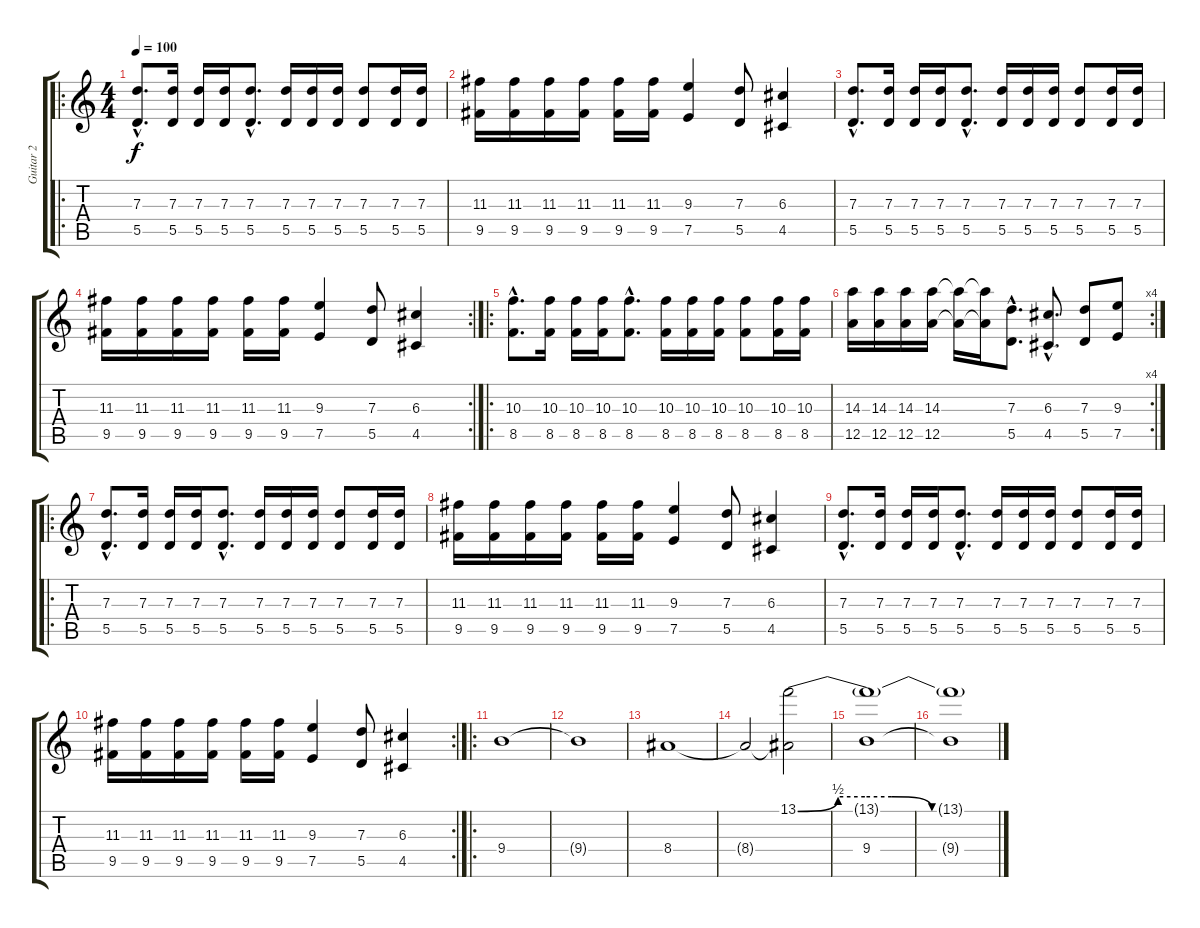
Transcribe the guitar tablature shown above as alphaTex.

\track ("Guitar 2" "Guitar 2") {instrument distortionguitar}
\staff {score tabs}
\tuning (E4 B3 G3 D3 A2 E2) {hide}
\ro
\ts (4 4)
\tempo 100
\clef g2
\ks c
(7.3{hac} 5.5{hac}).8{d dy f volume 11} (7.3 5.5).16 (7.3 5.5).16 (7.3 5.5).16 (7.3{hac} 5.5{hac}).8{d} (7.3 5.5).16 (7.3 5.5).16 (7.3 5.5).16 (7.3 5.5).8 (7.3 5.5).16 (7.3 5.5).16 |
(11.3 9.5).16 (11.3 9.5).16 (11.3 9.5).16 (11.3 9.5).16 (11.3 9.5).16 (11.3 9.5).16 (9.3 7.5).4 (7.3 5.5).8 (6.3 4.5).4 |
(7.3{hac} 5.5{hac}).8{d} (7.3 5.5).16 (7.3 5.5).16 (7.3 5.5).16 (7.3{hac} 5.5{hac}).8{d} (7.3 5.5).16 (7.3 5.5).16 (7.3 5.5).16 (7.3 5.5).8 (7.3 5.5).16 (7.3 5.5).16 |
\rc 2
(11.3 9.5).16 (11.3 9.5).16 (11.3 9.5).16 (11.3 9.5).16 (11.3 9.5).16 (11.3 9.5).16 (9.3 7.5).4 (7.3 5.5).8 (6.3 4.5).4 |
\ro
(10.3{hac} 8.5{hac}).8{d volume 11} (10.3 8.5).16 (10.3 8.5).16 (10.3 8.5).16 (10.3{hac} 8.5{hac}).8{d} (10.3 8.5).16 (10.3 8.5).16 (10.3 8.5).16 (10.3 8.5).8 (10.3 8.5).16 (10.3 8.5).16 |
\rc 4
(14.3 12.5).16 (14.3 12.5).16 (14.3 12.5).16 (14.3 12.5).16 (14.3{t} 12.5{t}).16 (14.3{t} 12.5{t}).16 (7.3{hac} 5.5{hac}).8{d} (6.3{hac} 4.5{hac}).8{d} (7.3 5.5).8 (9.3 7.5).8 |
\ro
(7.3{hac} 5.5{hac}).8{d volume 11} (7.3 5.5).16 (7.3 5.5).16 (7.3 5.5).16 (7.3{hac} 5.5{hac}).8{d} (7.3 5.5).16 (7.3 5.5).16 (7.3 5.5).16 (7.3 5.5).8 (7.3 5.5).16 (7.3 5.5).16 |
(11.3 9.5).16 (11.3 9.5).16 (11.3 9.5).16 (11.3 9.5).16 (11.3 9.5).16 (11.3 9.5).16 (9.3 7.5).4 (7.3 5.5).8 (6.3 4.5).4 |
(7.3{hac} 5.5{hac}).8{d} (7.3 5.5).16 (7.3 5.5).16 (7.3 5.5).16 (7.3{hac} 5.5{hac}).8{d} (7.3 5.5).16 (7.3 5.5).16 (7.3 5.5).16 (7.3 5.5).8 (7.3 5.5).16 (7.3 5.5).16 |
\rc 2
(11.3 9.5).16 (11.3 9.5).16 (11.3 9.5).16 (11.3 9.5).16 (11.3 9.5).16 (11.3 9.5).16 (9.3 7.5).4 (7.3 5.5).8 (6.3 4.5).4 |
\ro
9.4.1 |
9.4{t}.1 |
8.4.1 |
8.4{t}.2 (13.1{be (custom 0 0 12 2 20 2 28 2 40 0 60 0)} 8.4{t}).2{volume 11} |
(13.1{t} 9.4).1 |
(13.1{t} 9.4{t}).1
